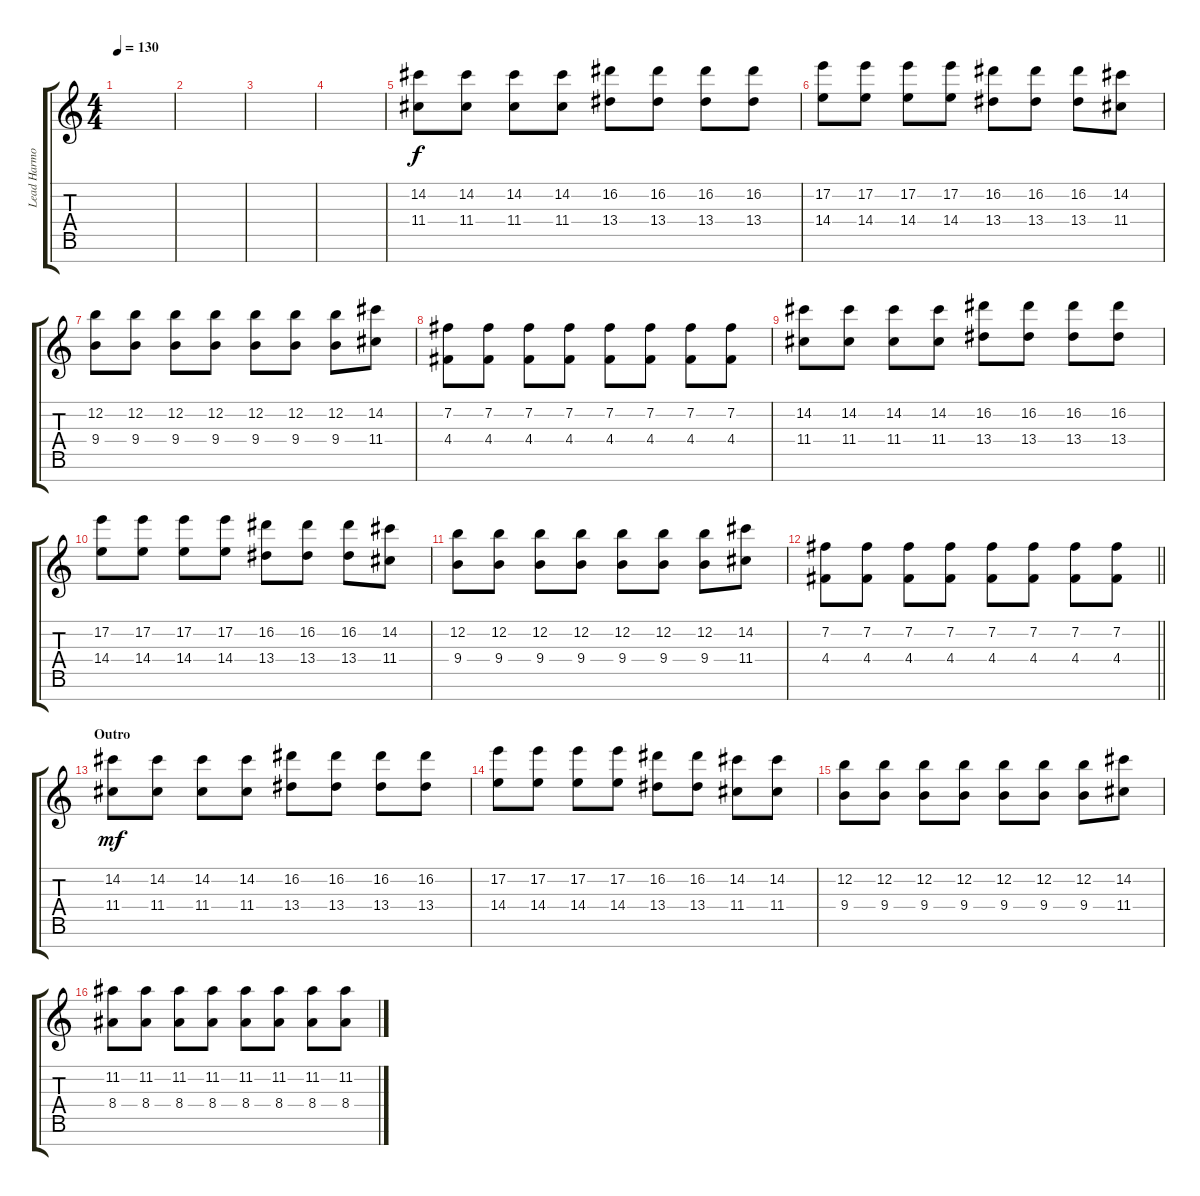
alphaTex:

\track ("Lead Harmony" "Lead Harmo") {instrument overdrivenguitar}
\staff {score tabs}
\tuning (E4 B3 G3 D3 A2 E2 B1) {hide}
\ts (4 4)
\tempo 130
\clef g2
\ks c
|
|
|
|
(14.2 11.4).8 (14.2 11.4).8 (14.2 11.4).8 (14.2 11.4).8 (16.2 13.4).8 (16.2 13.4).8 (16.2 13.4).8 (16.2 13.4).8 |
(17.2 14.4).8 (17.2 14.4).8 (17.2 14.4).8 (17.2 14.4).8 (16.2 13.4).8 (16.2 13.4).8 (16.2 13.4).8 (14.2 11.4).8 |
(12.2 9.4).8 (12.2 9.4).8 (12.2 9.4).8 (12.2 9.4).8 (12.2 9.4).8 (12.2 9.4).8 (12.2 9.4).8 (14.2 11.4).8 |
(7.2 4.4).8 (7.2 4.4).8 (7.2 4.4).8 (7.2 4.4).8 (7.2 4.4).8 (7.2 4.4).8 (7.2 4.4).8 (7.2 4.4).8 |
(14.2 11.4).8 (14.2 11.4).8 (14.2 11.4).8 (14.2 11.4).8 (16.2 13.4).8 (16.2 13.4).8 (16.2 13.4).8 (16.2 13.4).8 |
(17.2 14.4).8 (17.2 14.4).8 (17.2 14.4).8 (17.2 14.4).8 (16.2 13.4).8 (16.2 13.4).8 (16.2 13.4).8 (14.2 11.4).8 |
(12.2 9.4).8 (12.2 9.4).8 (12.2 9.4).8 (12.2 9.4).8 (12.2 9.4).8 (12.2 9.4).8 (12.2 9.4).8 (14.2 11.4).8 |
\barLineRight lightlight
(7.2 4.4).8 (7.2 4.4).8 (7.2 4.4).8 (7.2 4.4).8 (7.2 4.4).8 (7.2 4.4).8 (7.2 4.4).8 (7.2 4.4).8 |
\section ("" "Outro")
(14.2 11.4).8{dy mf} (14.2 11.4).8 (14.2 11.4).8 (14.2 11.4).8 (16.2 13.4).8 (16.2 13.4).8 (16.2 13.4).8 (16.2 13.4).8 |
(17.2 14.4).8 (17.2 14.4).8 (17.2 14.4).8 (17.2 14.4).8 (16.2 13.4).8 (16.2 13.4).8 (14.2 11.4).8 (14.2 11.4).8 |
(12.2 9.4).8 (12.2 9.4).8 (12.2 9.4).8 (12.2 9.4).8 (12.2 9.4).8 (12.2 9.4).8 (12.2 9.4).8 (14.2 11.4).8 |
(11.2 8.4).8 (11.2 8.4).8 (11.2 8.4).8 (11.2 8.4).8 (11.2 8.4).8 (11.2 8.4).8 (11.2 8.4).8 (11.2 8.4).8
